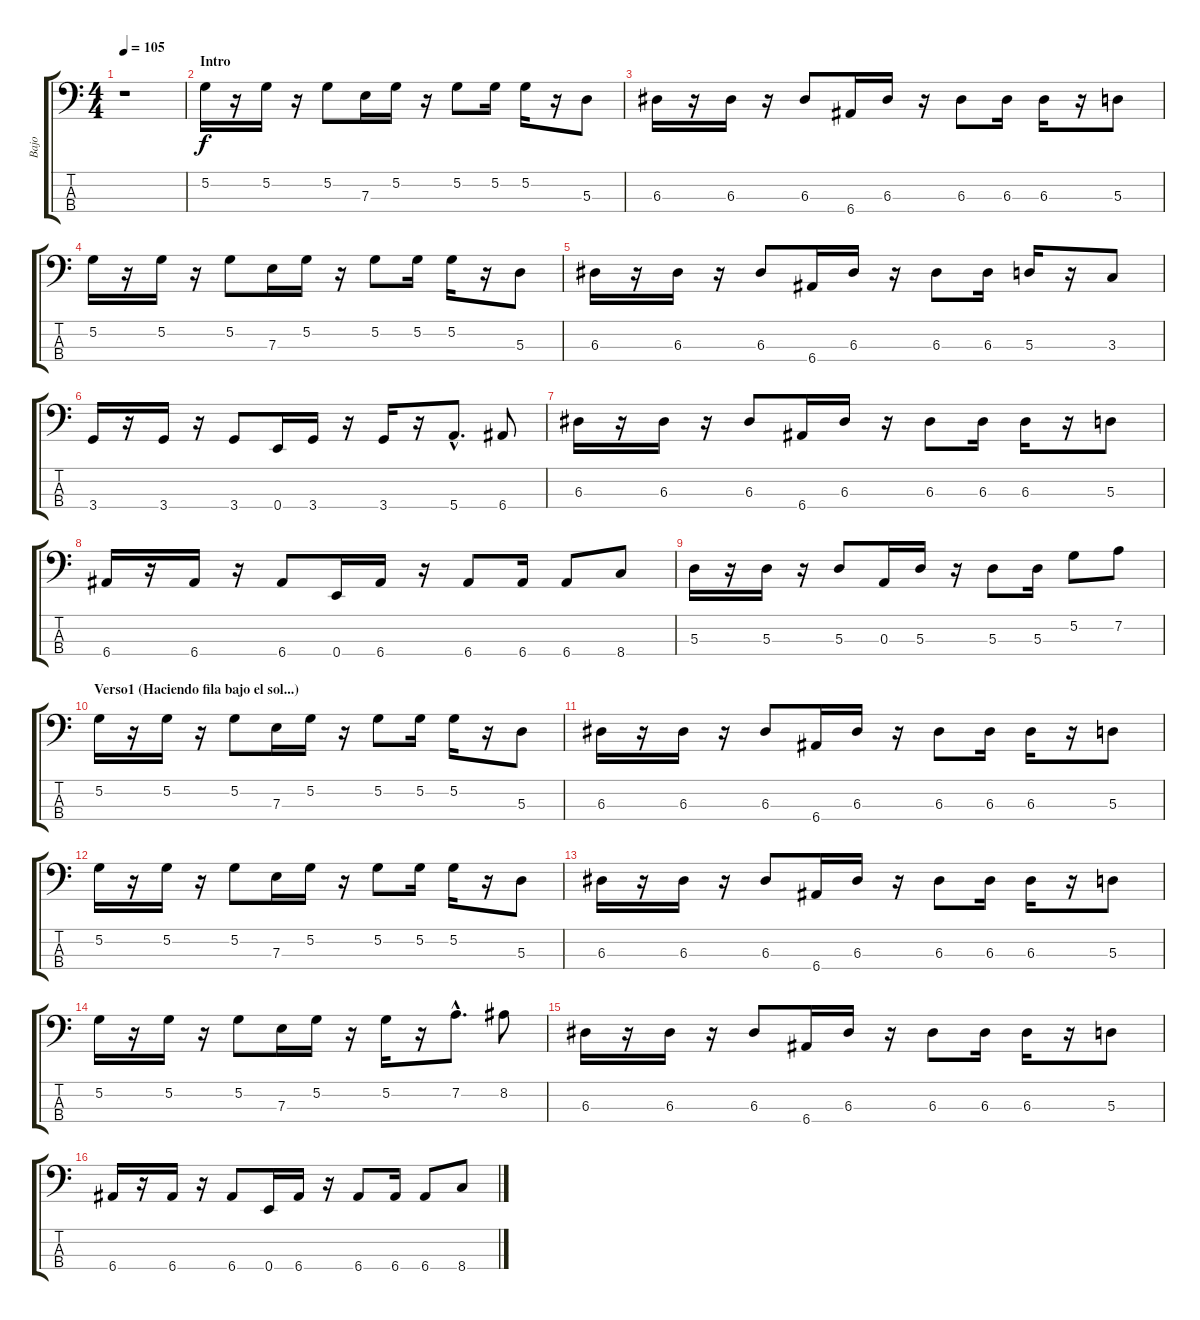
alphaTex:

\track ("Bajo" "Bajo") {instrument electricbassfinger}
\staff {score tabs}
\tuning (G2 D2 A1 E1) {hide}
\ts (4 4)
\tempo 105
\clef f4
\ks c
r.1{dy f instrument electricbassfinger} |
\section ("" "Intro")
5.2.16 r.16 5.2.16 r.16 5.2.8 7.3.16 5.2.16 r.16 5.2.8 5.2.16 5.2.16 r.16 5.3.8 |
6.3.16 r.16 6.3.16 r.16 6.3.8 6.4.16 6.3.16 r.16 6.3.8 6.3.16 6.3.16 r.16 5.3.8 |
5.2.16 r.16 5.2.16 r.16 5.2.8 7.3.16 5.2.16 r.16 5.2.8 5.2.16 5.2.16 r.16 5.3.8 |
6.3.16 r.16 6.3.16 r.16 6.3.8 6.4.16 6.3.16 r.16 6.3.8 6.3.16 5.3.16 r.16 3.3.8 |
3.4.16 r.16 3.4.16 r.16 3.4.8 0.4.16 3.4.16 r.16 3.4.16 r.16 5.4{hac}.8{d} 6.4.8 |
6.3.16 r.16 6.3.16 r.16 6.3.8 6.4.16 6.3.16 r.16 6.3.8 6.3.16 6.3.16 r.16 5.3.8 |
6.4.16 r.16 6.4.16 r.16 6.4.8 0.4.16 6.4.16 r.16 6.4.8 6.4.16 6.4.8 8.4.8 |
5.3.16 r.16 5.3.16 r.16 5.3.8 0.3.16 5.3.16 r.16 5.3.8 5.3.16 5.2.8 7.2.8 |
\section ("" "Verso1 (Haciendo fila bajo el sol...)")
5.2.16 r.16 5.2.16 r.16 5.2.8 7.3.16 5.2.16 r.16 5.2.8 5.2.16 5.2.16 r.16 5.3.8 |
6.3.16 r.16 6.3.16 r.16 6.3.8 6.4.16 6.3.16 r.16 6.3.8 6.3.16 6.3.16 r.16 5.3.8 |
5.2.16 r.16 5.2.16 r.16 5.2.8 7.3.16 5.2.16 r.16 5.2.8 5.2.16 5.2.16 r.16 5.3.8 |
6.3.16 r.16 6.3.16 r.16 6.3.8 6.4.16 6.3.16 r.16 6.3.8 6.3.16 6.3.16 r.16 5.3.8 |
5.2.16 r.16 5.2.16 r.16 5.2.8 7.3.16 5.2.16 r.16 5.2.16 r.16 7.2{hac}.8{d} 8.2.8 |
6.3.16 r.16 6.3.16 r.16 6.3.8 6.4.16 6.3.16 r.16 6.3.8 6.3.16 6.3.16 r.16 5.3.8 |
6.4.16 r.16 6.4.16 r.16 6.4.8 0.4.16 6.4.16 r.16 6.4.8 6.4.16 6.4.8 8.4.8
